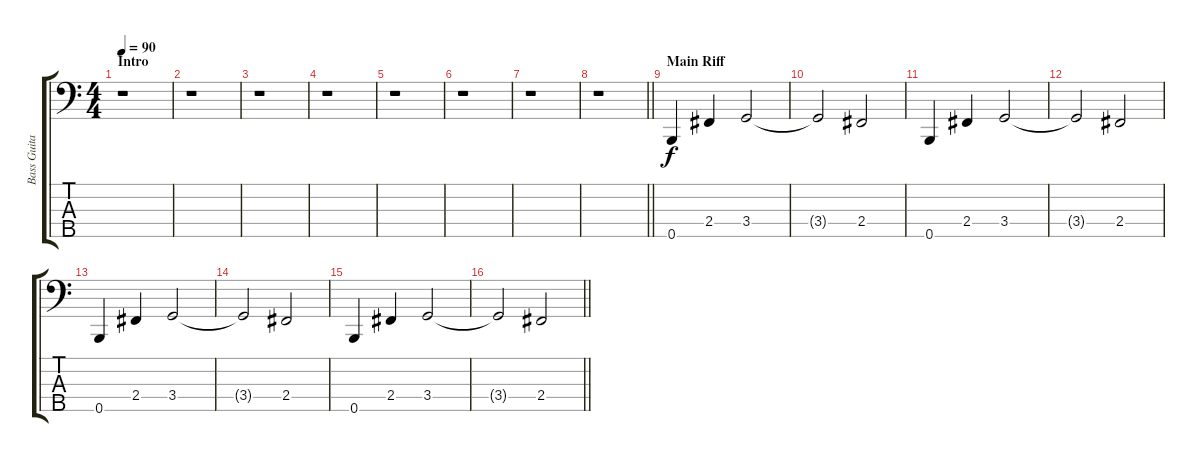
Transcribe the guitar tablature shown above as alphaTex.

\track ("Bass Guitar" "Bass Guita") {instrument electricbassfinger}
\staff {score tabs}
\tuning (G2 D2 A1 E1 B0) {hide}
\ts (4 4)
\section ("" "Intro")
\tempo 90
\clef f4
\ks c
r.1{dy f instrument electricbassfinger} |
r.1 |
r.1 |
r.1 |
r.1 |
r.1 |
r.1 |
\barLineRight lightlight
r.1 |
\section ("" "Main Riff")
0.5.4 2.4.4 3.4.2 |
3.4{t}.2 2.4.2 |
0.5.4 2.4.4 3.4.2 |
3.4{t}.2 2.4.2 |
0.5.4 2.4.4 3.4.2 |
3.4{t}.2 2.4.2 |
0.5.4 2.4.4 3.4.2 |
\barLineRight lightlight
3.4{t}.2 2.4.2
